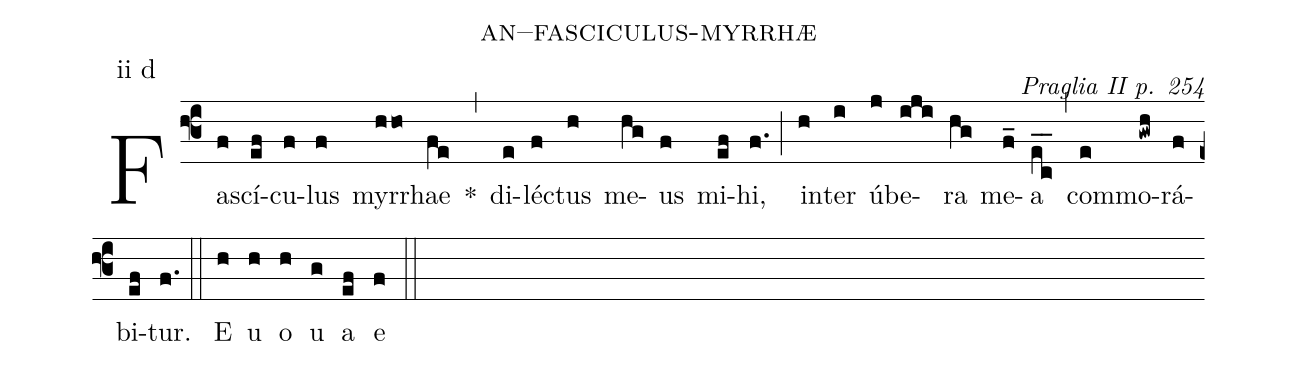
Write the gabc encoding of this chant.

name: an--fasciculus-myrrhæ;
commentary: Praglia II p. 254;
annotation: ii d;
%%
(f3) Fa(f)scí(ef)cu(f)lus(f) myr(hho)rhae(fe) *(,) di(e)lé(f)ctus(h) me(hg)us(f) mi(ef)hi,(f.) (;) in(h)ter(i) ú(j)be(iji)ra(hg) me(f_)a(ec__) (,) com(e)mo(gwh)rá(f)bi(ef)tur.(f.) (::) E(h) u(h) o(h) u(g) a(ef) e(f) (::)
